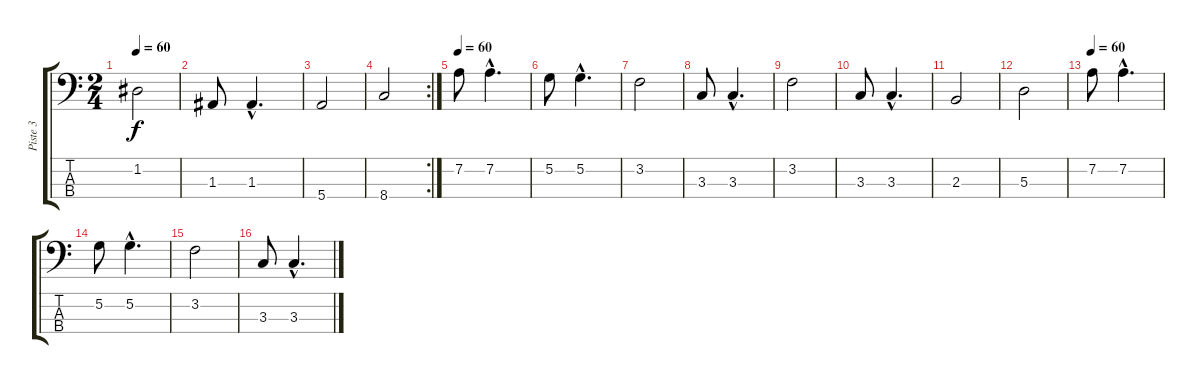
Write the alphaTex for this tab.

\track ("Piste 3" "Piste 3") {instrument fretlessbass}
\staff {score tabs}
\tuning (G2 D2 A1 E1) {hide}
\ts (2 4)
\tempo 60
\clef f4
\ks c
1.2.2{dy f} |
1.3.8 1.3{hac}.4{d} |
5.4.2 |
\rc 2
8.4.2 |
\tempo 60
7.2.8 7.2{hac}.4{d} |
5.2.8 5.2{hac}.4{d} |
3.2.2 |
3.3.8 3.3{hac}.4{d} |
3.2.2 |
3.3.8 3.3{hac}.4{d} |
2.3.2 |
5.3.2 |
\tempo 60
7.2.8 7.2{hac}.4{d} |
5.2.8 5.2{hac}.4{d} |
3.2.2 |
3.3.8 3.3{hac}.4{d}
